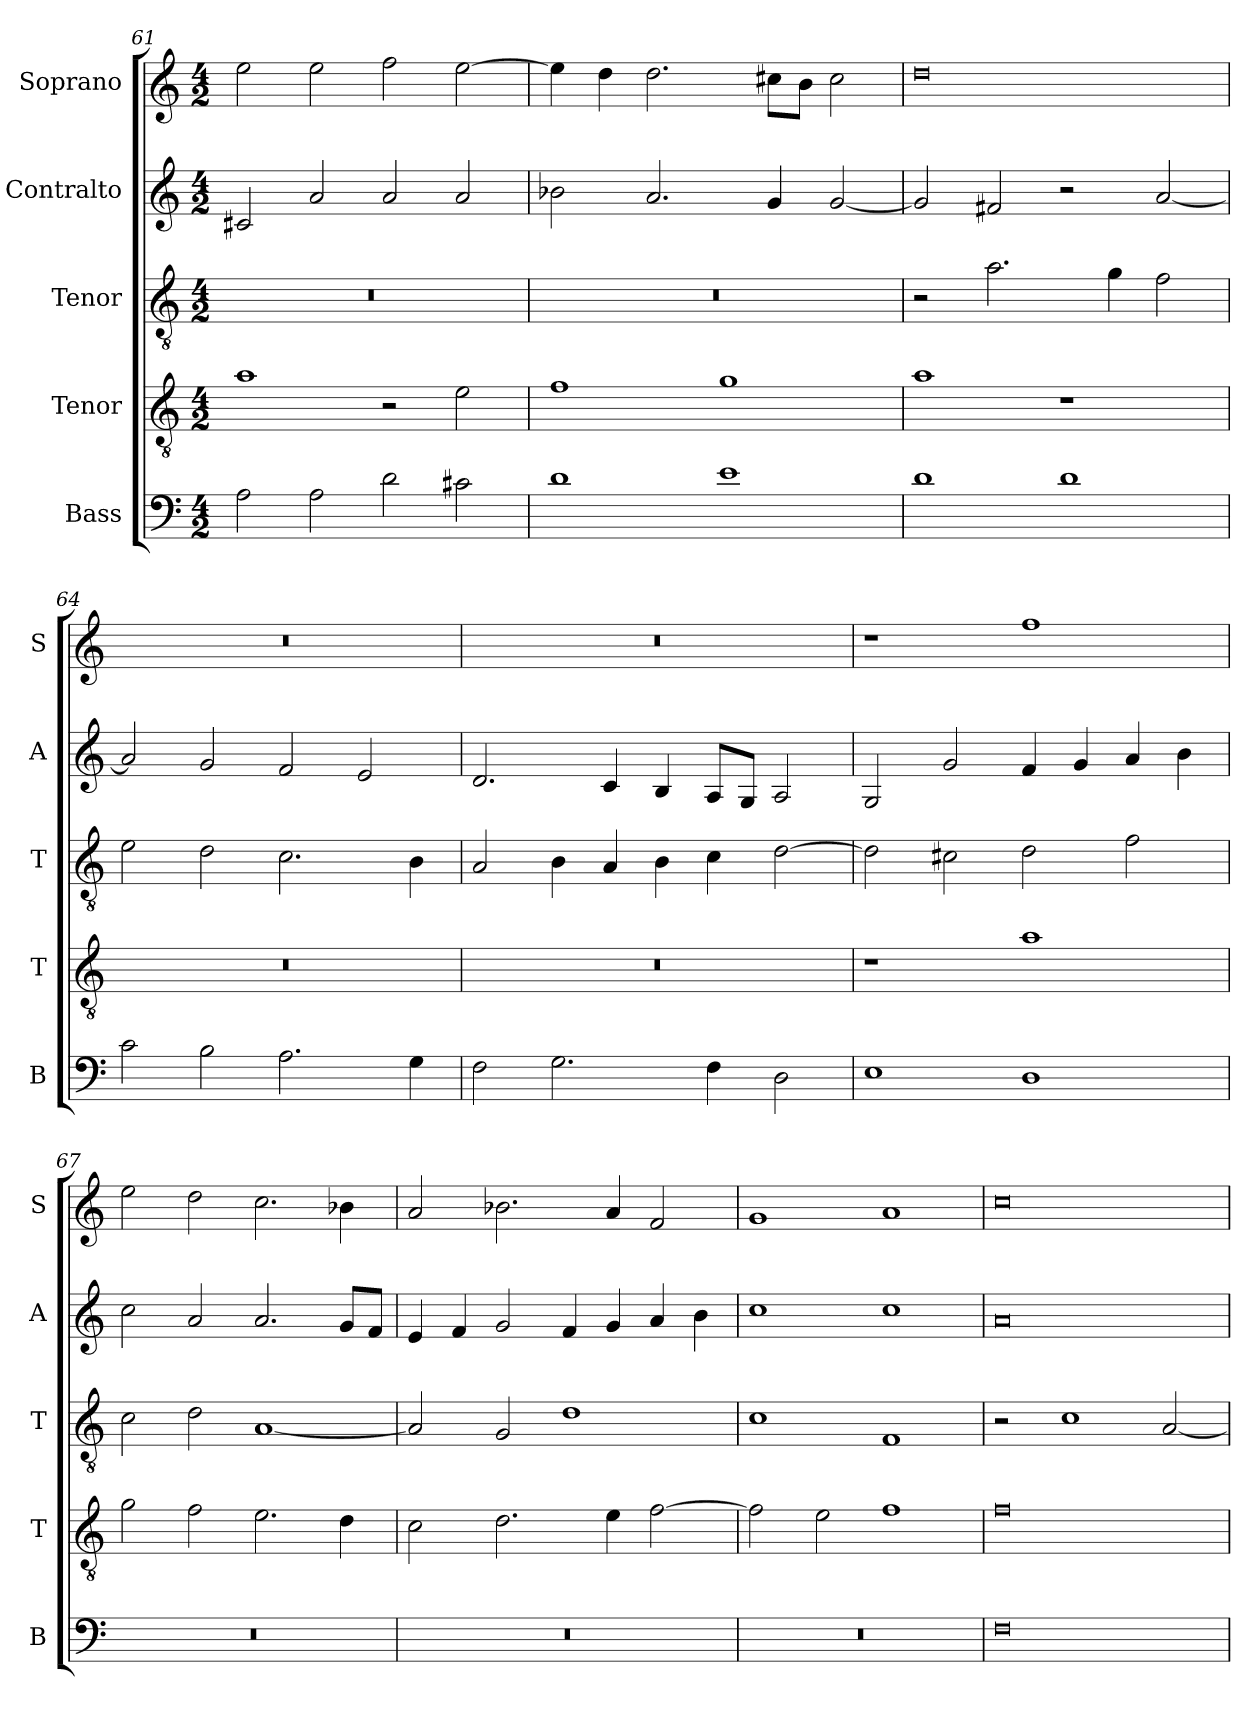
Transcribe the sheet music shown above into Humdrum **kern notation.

**kern	**kern	**kern	**kern	**kern
*part5	*part4	*part3	*part2	*part1
*staff5	*staff4	*staff3	*staff2	*staff1
*I"Bass	*I"Tenor	*I"Tenor	*I"Contralto	*I"Soprano
*I'B	*I'T	*I'T	*I'A	*I'S
*clefF4	*clefGv2	*clefGv2	*clefG2	*clefG2
*k[]	*k[]	*k[]	*k[]	*k[]
*A:aeo	*A:aeo	*A:aeo	*A:aeo	*A:aeo
*M4/2	*M4/2	*M4/2	*M4/2	*M4/2
=61	=61	=61	=61	=61
2A	1a	0r	2c#X	2ee
2A	.	.	2a	2ee
2d	2r	.	2a	2ff
2c#X	2e	.	2a	[2ee
=62	=62	=62	=62	=62
1d	1f	0r	2b-X	4ee]
.	.	.	.	4dd
.	.	.	2.a	2.dd
1e	1g	.	.	.
.	.	.	4g	8cc#X\L
.	.	.	.	8b\J
.	.	.	[2g	2cc#
=63	=63	=63	=63	=63
1d	1a	2r	2g]	0dd
.	.	2.a	2f#X	.
1d	1r	.	2r	.
.	.	4g	.	.
.	.	2f	[2a	.
=64	=64	=64	=64	=64
2c	0r	2e	2a]	0r
2B	.	2d	2g	.
2.A	.	2.c	2f	.
.	.	.	2e	.
4G	.	4B	.	.
=65	=65	=65	=65	=65
2F	0r	2A	2.d	0r
2.G	.	4B	.	.
.	.	4A	4c	.
.	.	4B	4B	.
4F	.	4c	8A/L	.
.	.	.	8G/J	.
2D	.	[2d	2A	.
=66	=66	=66	=66	=66
1E	1r	2d]	2G	1r
.	.	2c#X	2g	.
1D	1a	2d	4f	1ff
.	.	.	4g	.
.	.	2f	4a	.
.	.	.	4b	.
=67	=67	=67	=67	=67
0r	2g	2c	2cc	2ee
.	2f	2d	2a	2dd
.	2.e	[1A	2.a	2.cc
.	4d	.	8g/L	4b-X
.	.	.	8f/J	.
=68	=68	=68	=68	=68
0r	2c	2A]	4e	2a
.	.	.	4f	.
.	2.d	2G	2g	2.b-X
.	.	1d	4f	.
.	4e	.	4g	4a
.	[2f	.	4a	2f
.	.	.	4b	.
=69	=69	=69	=69	=69
0r	2f]	1c	1cc	1g
.	2e	.	.	.
.	1f	1F	1cc	1a
=70	=70	=70	=70	=70
0F	0f	2r	0a	0cc
.	.	1c	.	.
.	.	[2A	.	.
=	=	=	=	=
*-	*-	*-	*-	*-
